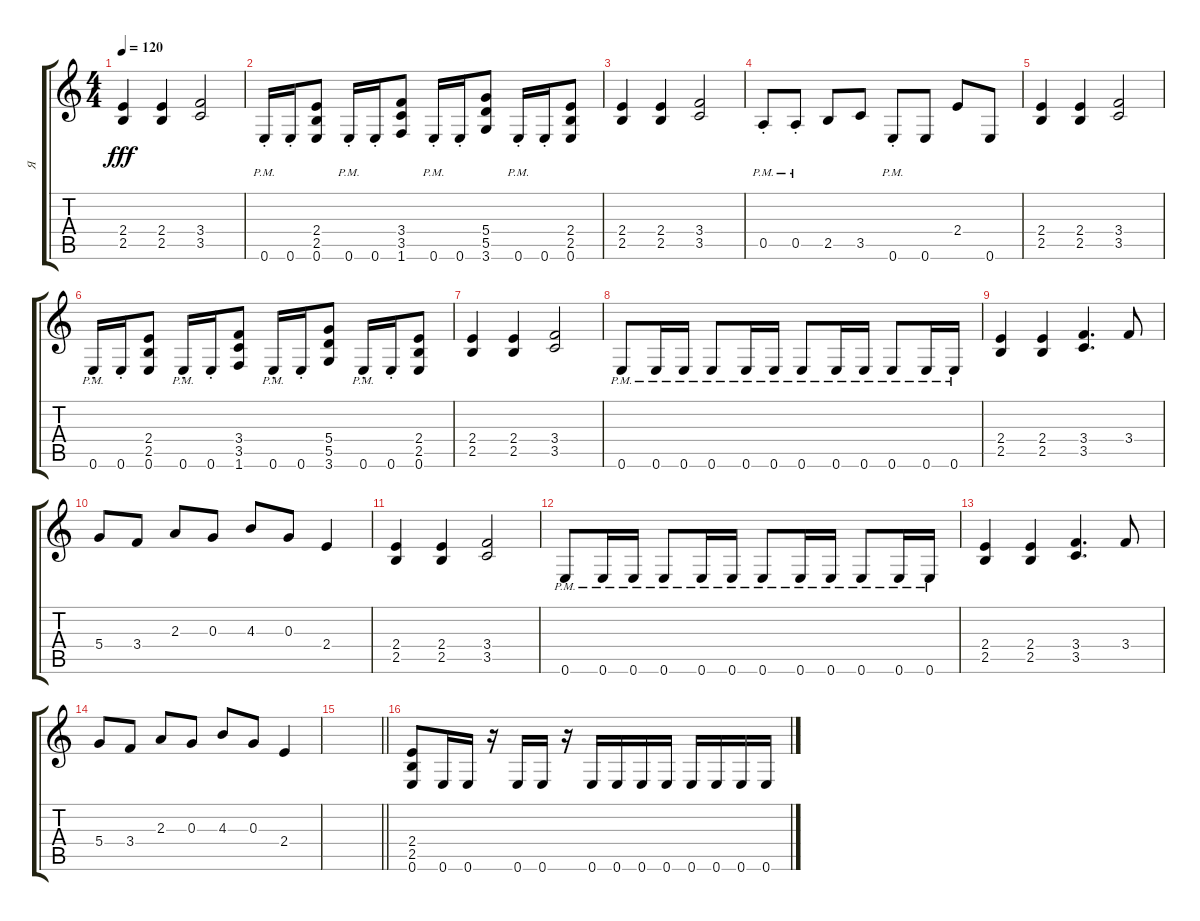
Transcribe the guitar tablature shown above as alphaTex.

\track ("Я" "Я") {instrument distortionguitar}
\staff {score tabs}
\tuning (E4 B3 G3 D3 A2 E2) {hide}
\ts (4 4)
\tempo 120
\clef g2
\ks c
(2.4 2.5).4{dy fff} (2.4 2.5).4 (3.4 3.5).2 |
0.6{pm st}.16 0.6{st}.16 (2.4 2.5 0.6).8 0.6{pm st}.16 0.6{st}.16 (3.4 3.5 1.6).8 0.6{pm st}.16 0.6{st}.16 (5.4 5.5 3.6).8 0.6{pm st}.16 0.6{st}.16 (2.4 2.5 0.6).8 |
(2.4 2.5).4 (2.4 2.5).4 (3.4 3.5).2 |
0.5{pm st}.8 0.5{pm st}.8 2.5.8 3.5.8 0.6{pm st}.8 0.6.8 2.4.8 0.6.8 |
(2.4 2.5).4 (2.4 2.5).4 (3.4 3.5).2 |
0.6{pm st}.16 0.6{st}.16 (2.4 2.5 0.6).8 0.6{pm st}.16 0.6{st}.16 (3.4 3.5 1.6).8 0.6{pm st}.16 0.6{st}.16 (5.4 5.5 3.6).8 0.6{pm st}.16 0.6{st}.16 (2.4 2.5 0.6).8 |
(2.4 2.5).4 (2.4 2.5).4 (3.4 3.5).2 |
0.6{pm}.8 0.6{pm}.16 0.6{pm}.16 0.6{pm}.8 0.6{pm}.16 0.6{pm}.16 0.6{pm}.8 0.6{pm}.16 0.6{pm}.16 0.6{pm}.8 0.6{pm}.16 0.6{pm}.16 |
(2.4 2.5).4 (2.4 2.5).4 (3.4 3.5).4{d} 3.4.8 |
5.4.8 3.4.8 2.3.8 0.3.8 4.3.8 0.3.8 2.4.4 |
(2.4 2.5).4 (2.4 2.5).4 (3.4 3.5).2 |
0.6{pm}.8 0.6{pm}.16 0.6{pm}.16 0.6{pm}.8 0.6{pm}.16 0.6{pm}.16 0.6{pm}.8 0.6{pm}.16 0.6{pm}.16 0.6{pm}.8 0.6{pm}.16 0.6{pm}.16 |
(2.4 2.5).4 (2.4 2.5).4 (3.4 3.5).4{d} 3.4.8 |
5.4.8 3.4.8 2.3.8 0.3.8 4.3.8 0.3.8 2.4.4 |
\barLineRight lightlight
|
(2.4 2.5 0.6).8 0.6.16 0.6.16 r.16 0.6.16 0.6.16 r.16 0.6.16 0.6.16 0.6.16 0.6.16 0.6.16 0.6.16 0.6.16 0.6.16
